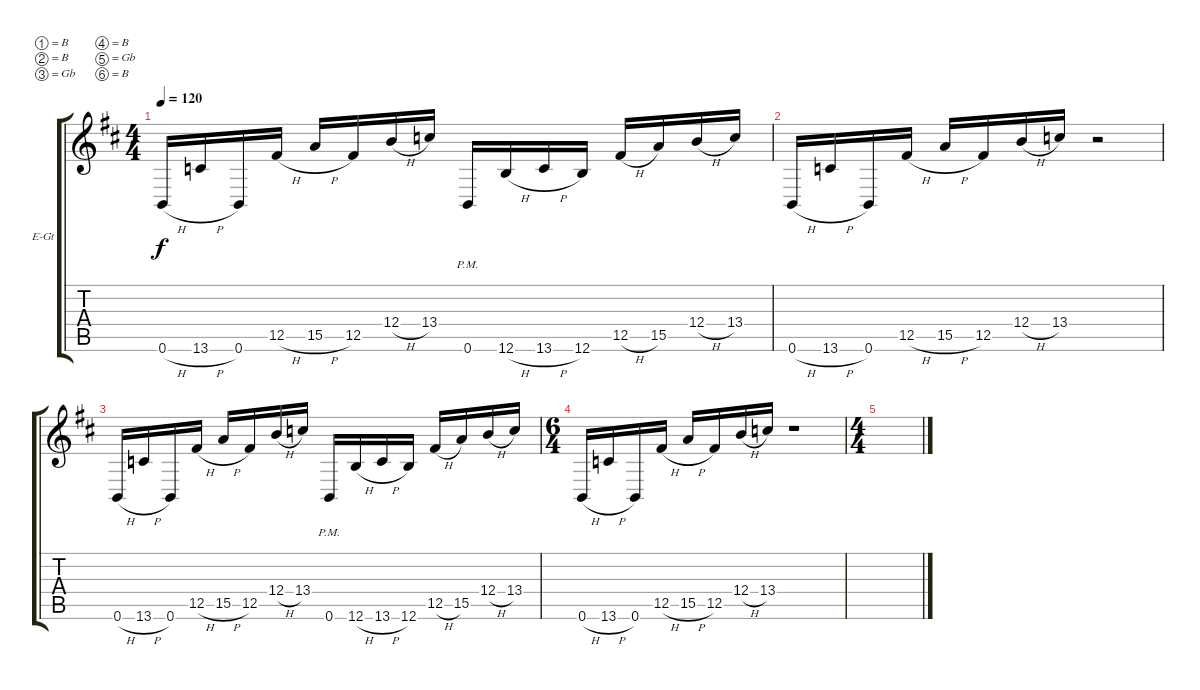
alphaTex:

\defaultSystemsLayout 4
\bracketExtendMode groupsimilarinstruments
\firstSystemTrackNameOrientation horizontal
\otherSystemsTrackNameOrientation horizontal
\track ("Eric" "E-Gt") {instrument distortionguitar}
\staff {score tabs}
\tuning (B3 B3 Gb3 B2 Gb2 B1)
\ts (4 4)
\tempo 120
\clef g2
\ks bminor
0.6{h}.16{dy f} 13.6{h}.16 0.6.16 12.5{h}.16 15.5{h}.16 12.5.16 12.4{h}.16 13.4.16 0.6{pm}.16 12.6{h}.16 13.6{h}.16 12.6.16 12.5{h}.16 15.5.16 12.4{h}.16 13.4.16 |
0.6{h}.16 13.6{h}.16 0.6.16 12.5{h}.16 15.5{h}.16 12.5.16 12.4{h}.16 13.4.16 r.2 |
0.6{h}.16 13.6{h}.16 0.6.16 12.5{h}.16 15.5{h}.16 12.5.16 12.4{h}.16 13.4.16 0.6{pm}.16 12.6{h}.16 13.6{h}.16 12.6.16 12.5{h}.16 15.5.16 12.4{h}.16 13.4.16 |
\ts (6 4)
0.6{h}.16 13.6{h}.16 0.6.16 12.5{h}.16 15.5{h}.16 12.5.16 12.4{h}.16 13.4.16 r.1 |
\ts (4 4)
